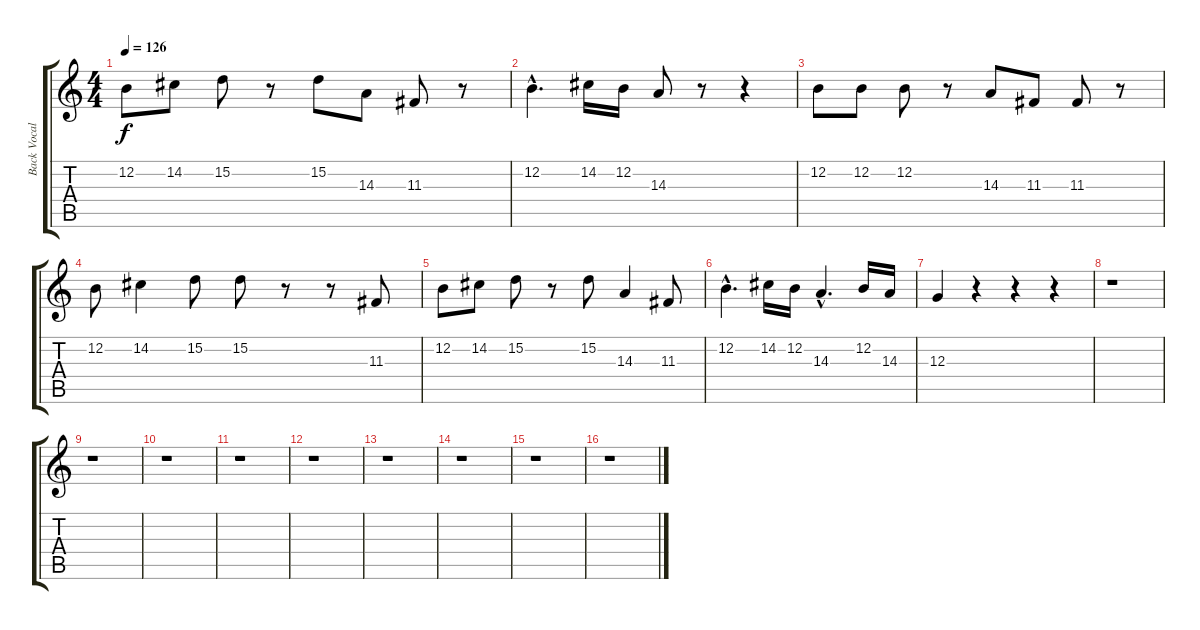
\track ("Back Vocals 1" "Back Vocal") {instrument trumpet}
\staff {score tabs}
\tuning (E4 B3 G3 D3 A2 E2) {hide}
\ts (4 4)
\tempo 126
\clef g2
\ks c
12.2.8{dy f} 14.2.8 15.2.8 r.8 15.2.8 14.3.8 11.3.8 r.8 |
12.2{hac}.4{d} 14.2.16 12.2.16 14.3.8 r.8 r.4 |
12.2.8 12.2.8 12.2.8 r.8 14.3.8 11.3.8 11.3.8 r.8 |
12.2.8 14.2.4 15.2.8 15.2.8 r.8 r.8 11.3.8 |
12.2.8 14.2.8 15.2.8 r.8 15.2.8 14.3.4 11.3.8 |
12.2{hac}.4{d} 14.2.16 12.2.16 14.3{hac}.4{d} 12.2.16 14.3.16 |
12.3.4{balance 8} r.4 r.4 r.4 |
r.1 |
r.1 |
r.1 |
r.1 |
r.1 |
r.1 |
r.1 |
r.1 |
r.1
